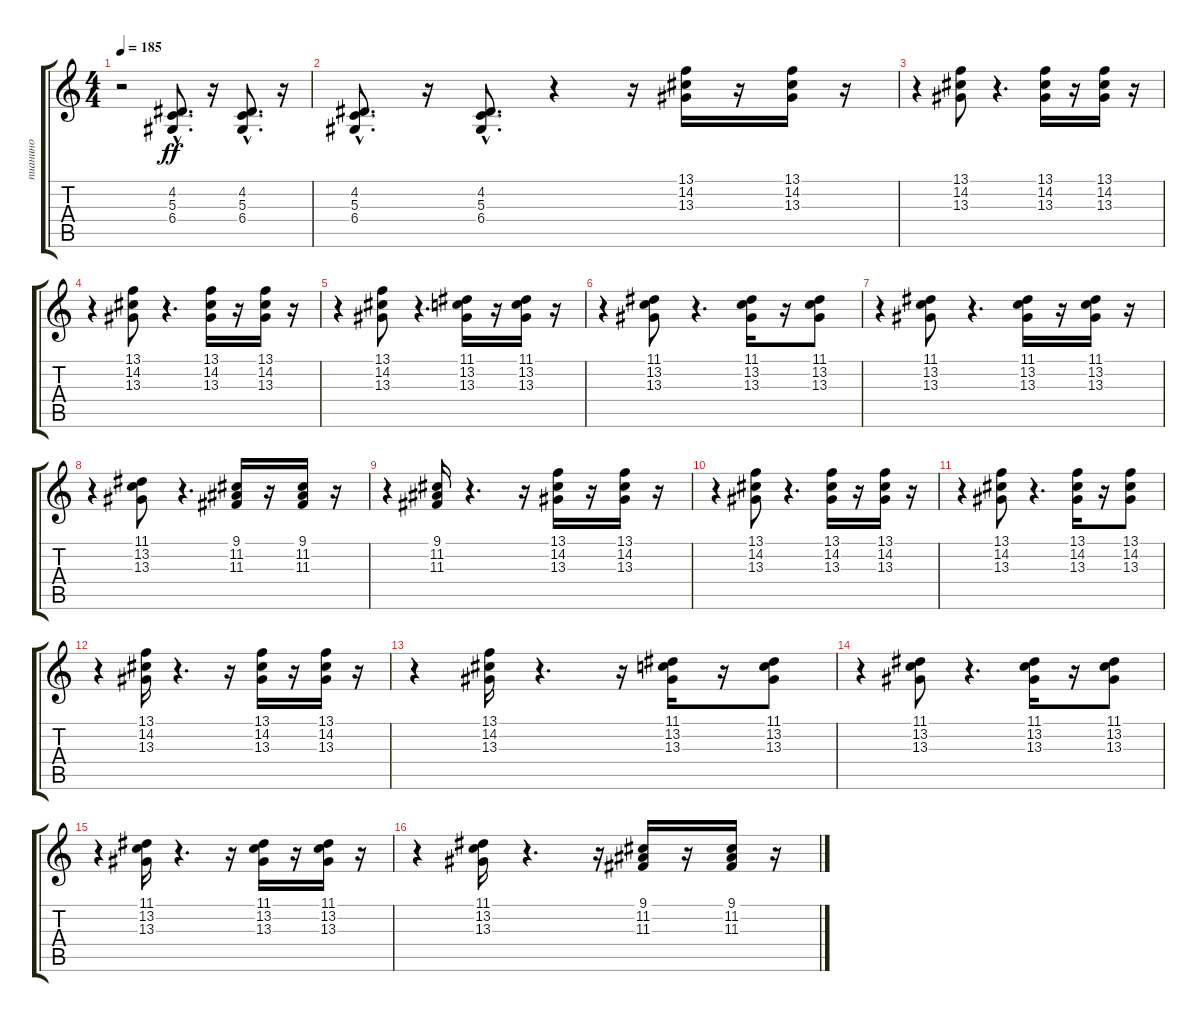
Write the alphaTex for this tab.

\track ("пианино" "пианино") {instrument acousticgrandpiano}
\staff {score tabs}
\tuning (E4 B3 G3 D3 A2 E2) {hide}
\ts (4 4)
\tempo 185
\clef g2
\ks c
r.2{dy ff} (4.2{hac} 5.3{hac} 6.4{hac}).8{d} r.16 (4.2{hac} 5.3{hac} 6.4{hac}).8{d} r.16 |
(4.2{hac} 5.3{hac} 6.4{hac}).8{d} r.16 (4.2 5.3{hac} 6.4{hac}).8{d} r.4 r.16 (13.1 14.2 13.3).16 r.16 (13.1 14.2 13.3).16 r.16 |
r.4 (13.1 14.2 13.3).8 r.4{d} (13.1 14.2 13.3).16 r.16 (13.1 14.2 13.3).16 r.16 |
r.4 (13.1 14.2 13.3).8 r.4{d} (13.1 14.2 13.3).16 r.16 (13.1 14.2 13.3).16 r.16 |
r.4 (13.1 14.2 13.3).8 r.4{d} (11.1 13.2 13.3).16 r.16 (11.1 13.2 13.3).16 r.16 |
r.4 (11.1 13.2 13.3).8 r.4{d} (11.1 13.2 13.3).16 r.16 (11.1 13.2 13.3).8 |
r.4 (11.1 13.2 13.3).8 r.4{d} (11.1 13.2 13.3).16 r.16 (11.1 13.2 13.3).16 r.16 |
r.4 (11.1 13.2 13.3).8 r.4{d} (9.1 11.2 11.3).16 r.16 (9.1 11.2 11.3).16 r.16 |
r.4 (9.1 11.2 11.3).16 r.4{d} r.16 (13.1 14.2 13.3).16 r.16 (13.1 14.2 13.3).16 r.16 |
r.4 (13.1 14.2 13.3).8 r.4{d} (13.1 14.2 13.3).16 r.16 (13.1 14.2 13.3).16 r.16 |
r.4 (13.1 14.2 13.3).8 r.4{d} (13.1 14.2 13.3).16 r.16 (13.1 14.2 13.3).8 |
r.4 (13.1 14.2 13.3).16 r.4{d} r.16 (13.1 14.2 13.3).16 r.16 (13.1 14.2 13.3).16 r.16 |
r.4 (13.1 14.2 13.3).16 r.4{d} r.16 (11.1 13.2 13.3).16 r.16 (11.1 13.2 13.3).8 |
r.4 (11.1 13.2 13.3).8 r.4{d} (11.1 13.2 13.3).16 r.16 (11.1 13.2 13.3).8 |
r.4 (11.1 13.2 13.3).16 r.4{d} r.16 (11.1 13.2 13.3).16 r.16 (11.1 13.2 13.3).16 r.16 |
r.4 (11.1 13.2 13.3).16 r.4{d} r.16 (9.1 11.2 11.3).16 r.16 (9.1 11.2 11.3).16 r.16
